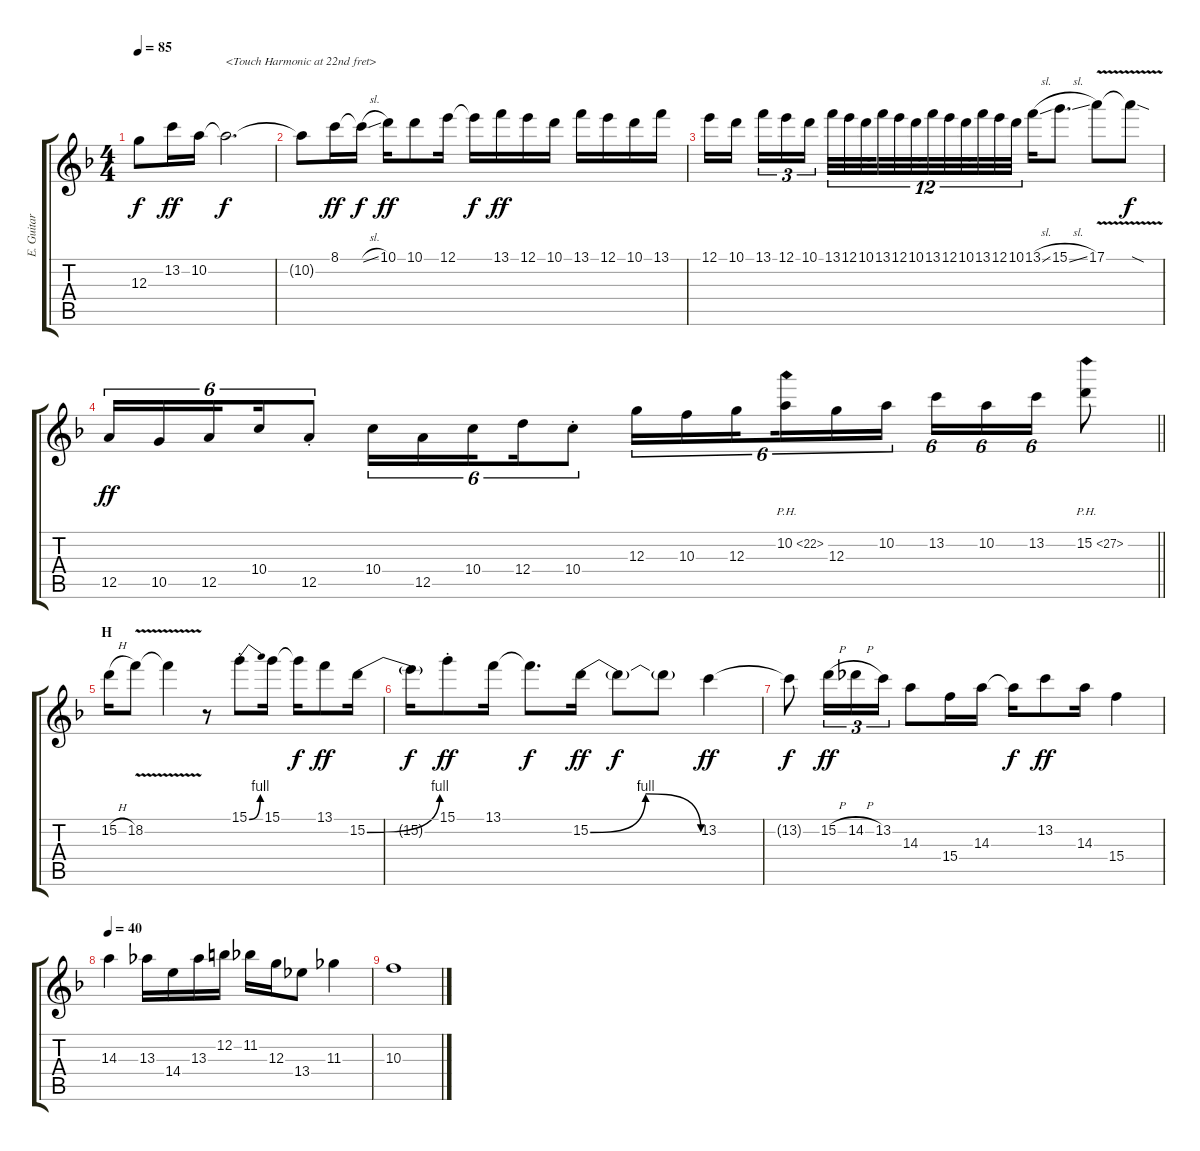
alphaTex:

\track ("E. Guitar I" "E. Guitar ") {instrument overdrivenguitar}
\staff {score tabs}
\tuning (E4 B3 G3 D3 A2 E2) {hide}
\ts (4 4)
\tempo 85
\clef g2
\ks f
12.3{t}.8{dy f} 13.2.16{dy ff} 10.2.16 10.2{t}.2{d txt "<Touch Harmonic at 22nd fret>" dy f} |
10.2{t}.8 8.1.16{dy ff} 8.1{sl t}.16{dy f} 10.1.16{dy ff} 10.1.8 12.1.16 12.1{t}.16{dy f} 13.1.16{dy ff} 12.1.16 10.1.16 13.1.16 12.1.16 10.1.16 13.1.16 |
12.1.16 10.1.16{beam splitsecondary} 13.1.16{tu (3 2)} 12.1.16{tu (3 2)} 10.1.16{tu (3 2)} 13.1.32{tu (12 8)} 12.1.32{tu (12 8)} 10.1.32{tu (12 8) beam splitsecondary} 13.1.32{tu (12 8)} 12.1.32{tu (12 8)} 10.1.32{tu (12 8) beam splitsecondary} 13.1.32{tu (12 8)} 12.1.32{tu (12 8)} 10.1.32{tu (12 8) beam splitsecondary} 13.1.32{tu (12 8)} 12.1.32{tu (12 8)} 10.1.32{tu (12 8)} 13.1{sl}.16 15.1{sl}.8{d} 17.1{v}.8 17.1{sod t}.8{dy f} |
\barLineRight lightlight
12.5.16{tu (6 4) dy ff} 10.5.16{tu (6 4)} 12.5.16{tu (6 4) beam splitsecondary} 10.4.16{tu (6 4)} 12.5{st}.8{tu (6 4)} 10.4.16{tu (6 4)} 12.5.16{tu (6 4)} 10.4.16{tu (6 4) beam splitsecondary} 12.4.16{tu (6 4)} 10.4{st}.8{tu (6 4)} 12.3.16{tu (6 4)} 10.3.16{tu (6 4)} 12.3.16{tu (6 4) beam splitsecondary} 10.2{ph 12}.16{tu (6 4)} 12.3.16{tu (6 4)} 10.2.16{tu (6 4)} 13.2.16{tu (6 4)} 10.2.16{tu (6 4)} 13.2.16{tu (6 4)} 15.2{ph 12}.8 |
\section ("" "H")
15.2{h}.16 18.2{v}.8 18.2{t}.4 r.8 15.1{be (bend 0 0 60 4) st}.8 15.1.16 15.1{t}.16{dy f} 13.1.8{dy ff} 15.2{be (bend 0 0 60 4)}.16 |
15.2{t}.16{dy f} 15.1{st}.8{dy ff} 13.1.16 13.1{t}.8{d dy f} 15.2{be (bendrelease 0 0 30 4 30 4 60 0)}.16{dy ff} 15.2{t}.8{dy f} 15.2{t}.8 13.2.4{dy ff} |
13.2{t}.8{dy f} 15.2{h}.16{tu (3 2) dy ff} 14.2{h}.16{tu (3 2)} 13.2.16{tu (3 2)} 14.3.8 15.4.16 14.3.16 14.3{t}.16{dy f} 13.2.8{dy ff} 14.3.16 15.4.4 |
\tempo 40
14.3.4 13.3.16 14.4.16 13.3.16 12.2.16 11.2.16 12.3.16 13.4.8 11.3.4 |
10.3.1
